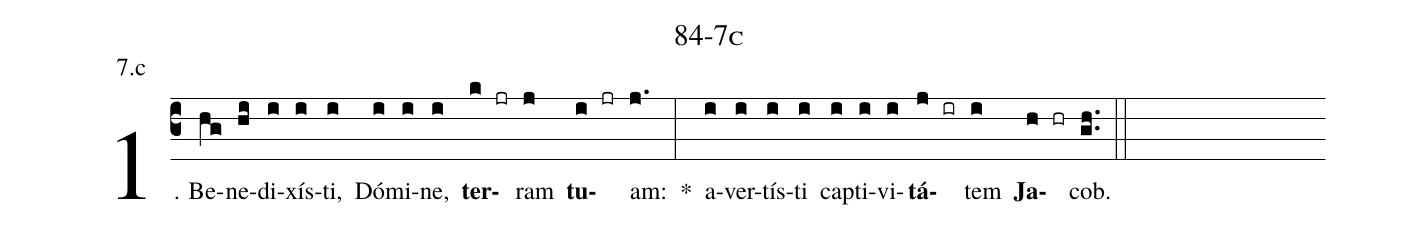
name: 84-7c;
annotation: 7.c;
%%
(c3)1. Be(hg)ne(hi)di(i)xís(i)ti,(i) Dó(i)mi(i)ne,(i) <b>ter</b>(k jr)ram(j) <b>tu</b>(i jr)am:(j.) *(:) a(i)ver(i)tís(i)ti(i) cap(i)ti(i)vi(i)<b>tá</b>(j ir)tem(i) <b>Ja</b>(h hr)cob.(gh..) (::)
